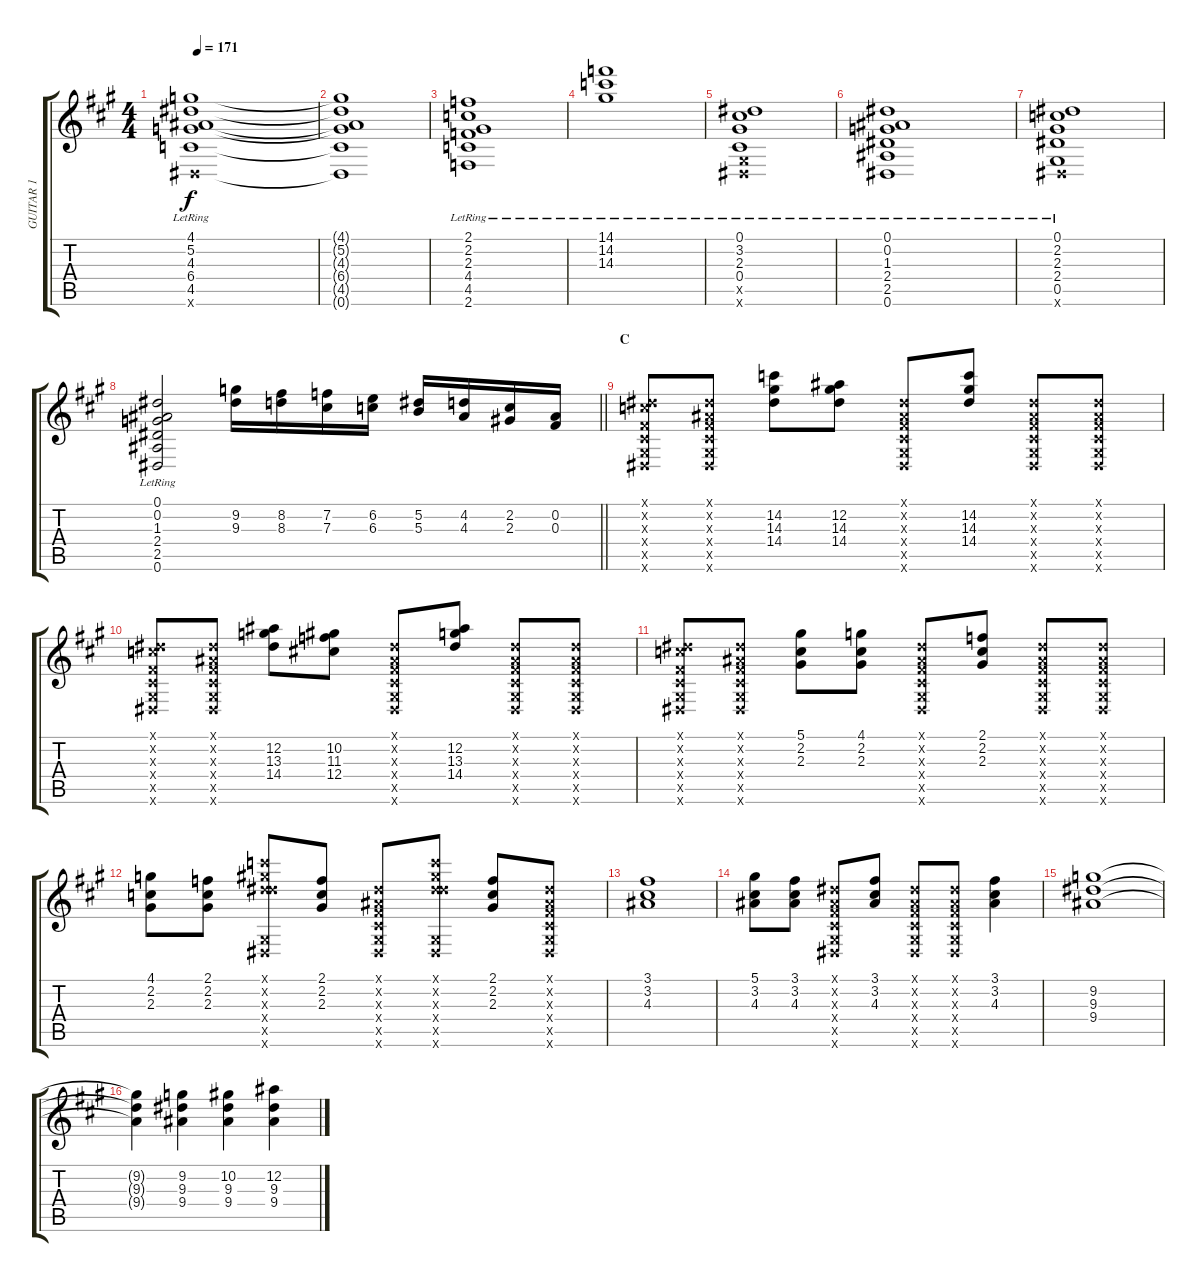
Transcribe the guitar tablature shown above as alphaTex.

\track ("GUITAR 1" "GUITAR 1") {instrument distortionguitar}
\staff {score tabs}
\tuning (Eb4 Bb3 Gb3 Db3 Ab2 Eb2) {hide}
\ts (4 4)
\tempo 171
\clef g2
\ks a
(4.1{lr} 5.2{lr} 4.3{lr} 6.4{lr} 4.5{lr} 0.6{x}).1{dy f} |
(4.1{t} 5.2{t} 4.3{t} 6.4{t} 4.5{t} 0.6{t}).1 |
(2.1{lr} 2.2{lr} 2.3{lr} 4.4{lr} 4.5{lr} 2.6{lr}).1 |
(14.1{lr} 14.2{lr} 14.3{lr}).1 |
(0.1{lr} 3.2{lr} 2.3{lr} 0.4{lr} 0.5{x} 0.6{x}).1 |
(0.1{lr} 0.2{lr} 1.3{lr} 2.4{lr} 2.5{lr} 0.6{lr}).1 |
(0.1{lr} 2.2{lr} 2.3{lr} 2.4{lr} 0.5{lr} 0.6{x}).1 |
\barLineRight lightlight
(0.1{lr} 0.2{lr} 1.3{lr} 2.4{lr} 2.5{lr} 0.6{lr}).2 (9.2 9.3).16{instrument distortionguitar} (8.2 8.3).16 (7.2 7.3).16 (6.2 6.3).16 (5.2 5.3).16 (4.2 4.3).16 (2.2 2.3).16 (0.2 0.3).16 |
\section ("" "C")
(0.1{x} 2.2{x} 0.3{x} 0.4{x} 0.5{x} 0.6{x}).8 (0.1{x} 0.2{x} 0.3{x} 0.4{x} 0.5{x} 0.6{x}).8 (14.2 14.3 14.4).8 (12.2 14.3 14.4).8 (0.1{x} 0.2{x} 0.3{x} 0.4{x} 0.5{x} 0.6{x}).8 (14.2 14.3 14.4).8 (0.1{x} 0.2{x} 0.3{x} 0.4{x} 0.5{x} 0.6{x}).8 (0.1{x} 0.2{x} 0.3{x} 0.4{x} 0.5{x} 0.6{x}).8 |
(0.1{x} 2.2{x} 0.3{x} 0.4{x} 0.5{x} 0.6{x}).8 (0.1{x} 0.2{x} 0.3{x} 0.4{x} 0.5{x} 0.6{x}).8 (12.2 13.3 14.4).8 (10.2 11.3 12.4).8 (0.1{x} 0.2{x} 0.3{x} 0.4{x} 0.5{x} 0.6{x}).8 (12.2 13.3 14.4).8 (0.1{x} 0.2{x} 0.3{x} 0.4{x} 0.5{x} 0.6{x}).8 (0.1{x} 0.2{x} 0.3{x} 0.4{x} 0.5{x} 0.6{x}).8 |
(0.1{x} 2.2{x} 0.3{x} 0.4{x} 0.5{x} 0.6{x}).8 (0.1{x} 0.2{x} 0.3{x} 0.4{x} 0.5{x} 0.6{x}).8 (5.1 2.2 2.3).8 (4.1 2.2 2.3).8 (0.1{x} 0.2{x} 0.3{x} 0.4{x} 0.5{x} 0.6{x}).8 (2.1 2.2 2.3).8 (0.1{x} 0.2{x} 0.3{x} 0.4{x} 0.5{x} 0.6{x}).8 (0.1{x} 0.2{x} 0.3{x} 0.4{x} 0.5{x} 0.6{x}).8 |
(4.1 2.2 2.3).8 (2.1 2.2 2.3).8 (0.1{x} 14.2{x} 14.3{x} 14.4{x} 0.5{x} 0.6{x}).8 (2.1 2.2 2.3).8 (0.1{x} 0.2{x} 0.3{x} 0.4{x} 0.5{x} 0.6{x}).8 (0.1{x} 14.2{x} 14.3{x} 14.4{x} 0.5{x} 0.6{x}).8 (2.1 2.2 2.3).8 (0.1{x} 0.2{x} 0.3{x} 0.4{x} 0.5{x} 0.6{x}).8 |
(3.1 3.2 4.3).1 |
(5.1 3.2 4.3).8 (3.1 3.2 4.3).8 (0.1{x} 0.2{x} 0.3{x} 0.4{x} 0.5{x} 0.6{x}).8 (3.1 3.2 4.3).8 (0.1{x} 0.2{x} 0.3{x} 0.4{x} 0.5{x} 0.6{x}).8 (0.1{x} 0.2{x} 0.3{x} 0.4{x} 0.5{x} 0.6{x}).8 (3.1 3.2 4.3).4 |
(9.2 9.3 9.4).1 |
(9.2{t} 9.3{t} 9.4{t}).4 (9.2 9.3 9.4).4 (10.2 9.3 9.4).4 (12.2 9.3 9.4).4
